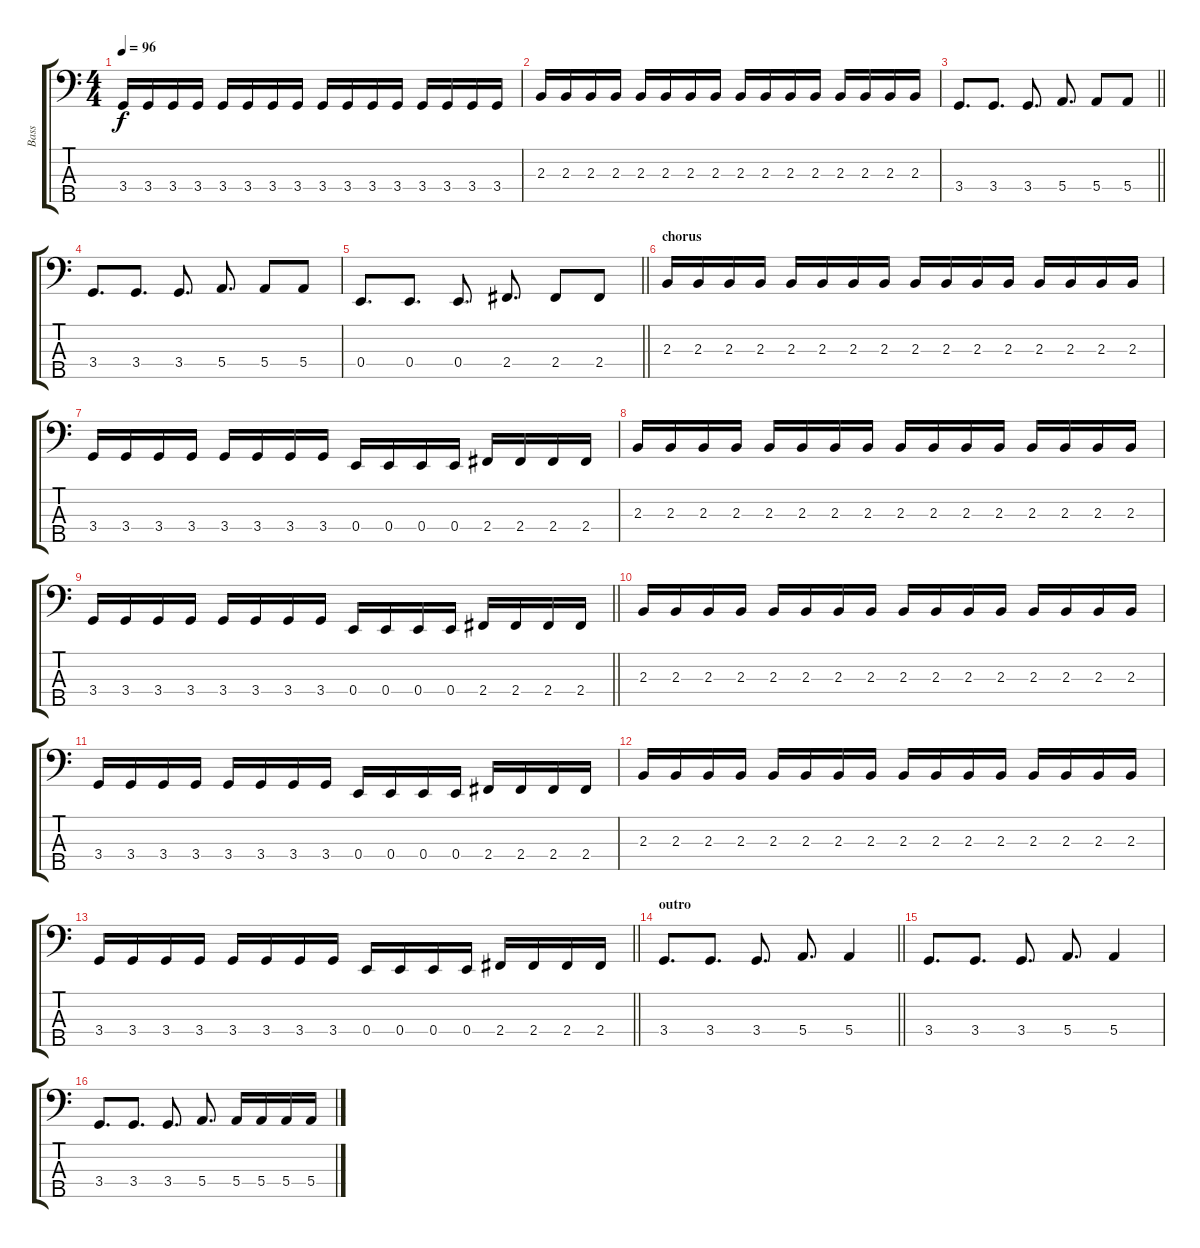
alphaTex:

\track ("Bass" "Bass") {instrument electricbassfinger}
\staff {score tabs}
\tuning (G2 D2 A1 E1 B0) {hide}
\ts (4 4)
\tempo 96
\clef f4
\ks c
3.4.16{dy f} 3.4.16 3.4.16 3.4.16 3.4.16 3.4.16 3.4.16 3.4.16 3.4.16 3.4.16 3.4.16 3.4.16 3.4.16 3.4.16 3.4.16 3.4.16 |
2.3.16 2.3.16 2.3.16 2.3.16 2.3.16 2.3.16 2.3.16 2.3.16 2.3.16 2.3.16 2.3.16 2.3.16 2.3.16 2.3.16 2.3.16 2.3.16 |
\barLineRight lightlight
3.4.8{d} 3.4.8{d} 3.4.8{d} 5.4.8{d} 5.4.8 5.4.8 |
3.4.8{d} 3.4.8{d} 3.4.8{d} 5.4.8{d} 5.4.8 5.4.8 |
\barLineRight lightlight
0.4.8{d} 0.4.8{d} 0.4.8{d} 2.4.8{d} 2.4.8 2.4.8 |
\section ("" "chorus")
2.3.16 2.3.16 2.3.16 2.3.16 2.3.16 2.3.16 2.3.16 2.3.16 2.3.16 2.3.16 2.3.16 2.3.16 2.3.16 2.3.16 2.3.16 2.3.16 |
3.4.16 3.4.16 3.4.16 3.4.16 3.4.16 3.4.16 3.4.16 3.4.16 0.4.16 0.4.16 0.4.16 0.4.16 2.4.16 2.4.16 2.4.16 2.4.16 |
2.3.16 2.3.16 2.3.16 2.3.16 2.3.16 2.3.16 2.3.16 2.3.16 2.3.16 2.3.16 2.3.16 2.3.16 2.3.16 2.3.16 2.3.16 2.3.16 |
\barLineRight lightlight
3.4.16 3.4.16 3.4.16 3.4.16 3.4.16 3.4.16 3.4.16 3.4.16 0.4.16 0.4.16 0.4.16 0.4.16 2.4.16 2.4.16 2.4.16 2.4.16 |
2.3.16 2.3.16 2.3.16 2.3.16 2.3.16 2.3.16 2.3.16 2.3.16 2.3.16 2.3.16 2.3.16 2.3.16 2.3.16 2.3.16 2.3.16 2.3.16 |
3.4.16 3.4.16 3.4.16 3.4.16 3.4.16 3.4.16 3.4.16 3.4.16 0.4.16 0.4.16 0.4.16 0.4.16 2.4.16 2.4.16 2.4.16 2.4.16 |
2.3.16 2.3.16 2.3.16 2.3.16 2.3.16 2.3.16 2.3.16 2.3.16 2.3.16 2.3.16 2.3.16 2.3.16 2.3.16 2.3.16 2.3.16 2.3.16 |
\barLineRight lightlight
3.4.16 3.4.16 3.4.16 3.4.16 3.4.16 3.4.16 3.4.16 3.4.16 0.4.16 0.4.16 0.4.16 0.4.16 2.4.16 2.4.16 2.4.16 2.4.16 |
\section ("" "outro")
\barLineRight lightlight
3.4.8{d} 3.4.8{d} 3.4.8{d} 5.4.8{d} 5.4.4 |
3.4.8{d} 3.4.8{d} 3.4.8{d} 5.4.8{d} 5.4.4 |
3.4.8{d} 3.4.8{d} 3.4.8{d} 5.4.8{d} 5.4.16 5.4.16 5.4.16 5.4.16
